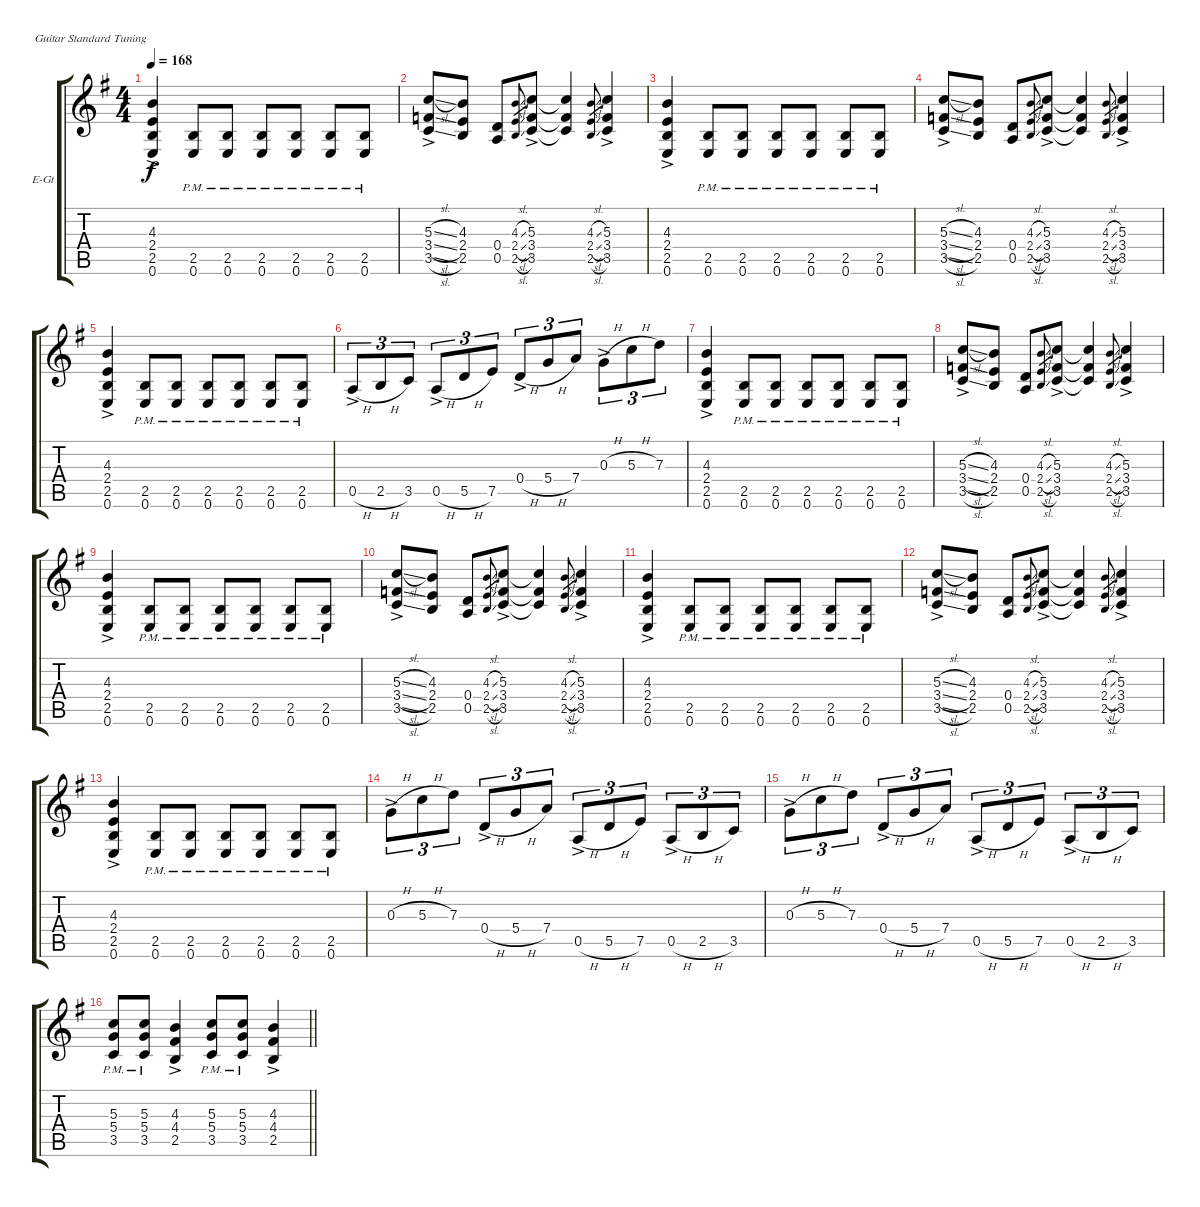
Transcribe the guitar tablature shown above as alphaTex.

\bracketExtendMode groupsimilarinstruments
\firstSystemTrackNameOrientation horizontal
\otherSystemsTrackNameOrientation horizontal
\track ("Guitar 1" "E-Gt") {instrument electricguitarclean}
\staff {score tabs}
\tuning (E4 B3 G3 D3 A2 E2)
\ts (4 4)
\tempo 168
\clef g2
\scale
1.07818
\ks g
(2.4 2.5 0.6 4.3{ac}).4{dy f} (2.5{pm} 0.6{pm}).8 (2.5{pm} 0.6{pm}).8 (2.5{pm} 0.6{pm}).8 (2.5{pm} 0.6{pm}).8 (2.5{pm} 0.6{pm}).8 (2.5{pm} 0.6{pm}).8 |
\scale
0.921816 (3.4{sl ac} 3.5{sl ac} 5.3{sl ac}).8 (2.4 2.5 4.3).8 (0.5 0.4).8 (2.4{sl} 2.5{sl} 4.3{sl}).8{gr} (3.4{ac} 3.5{ac} 5.3{ac}).8 (3.4{t} 3.5{t} 5.3{t}).4 (2.4{sl} 2.5{sl} 4.3{sl}).8{gr} (3.4{ac} 3.5{ac} 5.3{ac}).4 |
\scale
1.07818 (2.4 2.5 0.6 4.3{ac}).4 (2.5{pm} 0.6{pm}).8 (2.5{pm} 0.6{pm}).8 (2.5{pm} 0.6{pm}).8 (2.5{pm} 0.6{pm}).8 (2.5{pm} 0.6{pm}).8 (2.5{pm} 0.6{pm}).8 |
\scale
0.921816 (3.4{sl ac} 3.5{sl ac} 5.3{sl ac}).8 (2.4 2.5 4.3).8 (0.5 0.4).8 (2.4{sl} 2.5{sl} 4.3{sl}).8{gr} (3.4{ac} 3.5{ac} 5.3{ac}).8 (3.4{t} 3.5{t} 5.3{t}).4 (2.4{sl} 2.5{sl} 4.3{sl}).8{gr} (3.4{ac} 3.5{ac} 5.3{ac}).4 |
\scale
1.07818 (2.4 2.5 0.6 4.3{ac}).4 (2.5{pm} 0.6{pm}).8 (2.5{pm} 0.6{pm}).8 (2.5{pm} 0.6{pm}).8 (2.5{pm} 0.6{pm}).8 (2.5{pm} 0.6{pm}).8 (2.5{pm} 0.6{pm}).8 |
\scale
0.921816 0.5{h ac}.8{tu (3 2)} 2.5{h}.8{tu (3 2)} 3.5.8{tu (3 2)} 0.5{h ac}.8{tu (3 2)} 5.5{h}.8{tu (3 2)} 7.5.8{tu (3 2)} 0.4{h ac}.8{tu (3 2)} 5.4{h}.8{tu (3 2)} 7.4.8{tu (3 2)} 0.3{h ac}.8{tu (3 2)} 5.3{h}.8{tu (3 2)} 7.3.8{tu (3 2)} |
\scale
1.07818 (2.4 2.5 0.6 4.3{ac}).4 (2.5{pm} 0.6{pm}).8 (2.5{pm} 0.6{pm}).8 (2.5{pm} 0.6{pm}).8 (2.5{pm} 0.6{pm}).8 (2.5{pm} 0.6{pm}).8 (2.5{pm} 0.6{pm}).8 |
\scale
0.921816 (3.4{sl ac} 3.5{sl ac} 5.3{sl ac}).8 (2.4 2.5 4.3).8 (0.5 0.4).8 (2.4{sl} 2.5{sl} 4.3{sl}).8{gr} (3.4{ac} 3.5{ac} 5.3{ac}).8 (3.4{t} 3.5{t} 5.3{t}).4 (2.4{sl} 2.5{sl} 4.3{sl}).8{gr} (3.4{ac} 3.5{ac} 5.3{ac}).4 |
\scale
1.07818 (2.4 2.5 0.6 4.3{ac}).4 (2.5{pm} 0.6{pm}).8 (2.5{pm} 0.6{pm}).8 (2.5{pm} 0.6{pm}).8 (2.5{pm} 0.6{pm}).8 (2.5{pm} 0.6{pm}).8 (2.5{pm} 0.6{pm}).8 |
\scale
0.921816 (3.4{sl ac} 3.5{sl ac} 5.3{sl ac}).8 (2.4 2.5 4.3).8 (0.5 0.4).8 (2.4{sl} 2.5{sl} 4.3{sl}).8{gr} (3.4{ac} 3.5{ac} 5.3{ac}).8 (3.4{t} 3.5{t} 5.3{t}).4 (2.4{sl} 2.5{sl} 4.3{sl}).8{gr} (3.4{ac} 3.5{ac} 5.3{ac}).4 |
\scale
1.07818 (2.4 2.5 0.6 4.3{ac}).4 (2.5{pm} 0.6{pm}).8 (2.5{pm} 0.6{pm}).8 (2.5{pm} 0.6{pm}).8 (2.5{pm} 0.6{pm}).8 (2.5{pm} 0.6{pm}).8 (2.5{pm} 0.6{pm}).8 |
\scale
0.921816 (3.4{sl ac} 3.5{sl ac} 5.3{sl ac}).8 (2.4 2.5 4.3).8 (0.5 0.4).8 (2.4{sl} 2.5{sl} 4.3{sl}).8{gr} (3.4{ac} 3.5{ac} 5.3{ac}).8 (3.4{t} 3.5{t} 5.3{t}).4 (2.4{sl} 2.5{sl} 4.3{sl}).8{gr} (3.4{ac} 3.5{ac} 5.3{ac}).4 |
\scale
1.07818 (2.4 2.5 0.6 4.3{ac}).4 (2.5{pm} 0.6{pm}).8 (2.5{pm} 0.6{pm}).8 (2.5{pm} 0.6{pm}).8 (2.5{pm} 0.6{pm}).8 (2.5{pm} 0.6{pm}).8 (2.5{pm} 0.6{pm}).8 |
\scale
0.921816 0.3{h ac}.8{tu (3 2)} 5.3{h}.8{tu (3 2)} 7.3.8{tu (3 2)} 0.4{h ac}.8{tu (3 2)} 5.4{h}.8{tu (3 2)} 7.4.8{tu (3 2)} 0.5{h ac}.8{tu (3 2)} 5.5{h}.8{tu (3 2)} 7.5.8{tu (3 2)} 0.5{h ac}.8{tu (3 2)} 2.5{h}.8{tu (3 2)} 3.5.8{tu (3 2)} |
\scale
1.07818 0.3{h ac}.8{tu (3 2)} 5.3{h}.8{tu (3 2)} 7.3.8{tu (3 2)} 0.4{h ac}.8{tu (3 2)} 5.4{h}.8{tu (3 2)} 7.4.8{tu (3 2)} 0.5{h ac}.8{tu (3 2)} 5.5{h}.8{tu (3 2)} 7.5.8{tu (3 2)} 0.5{h ac}.8{tu (3 2)} 2.5{h}.8{tu (3 2)} 3.5.8{tu (3 2)} |
\scale
0.921816
\barLineRight lightlight
(3.5{pm} 5.4{pm} 5.3{pm}).8 (3.5{pm} 5.3{pm} 5.4{pm}).8 (2.5{ac} 4.4{ac} 4.3{ac}).4 (3.5{pm} 5.4{pm} 5.3{pm}).8 (3.5{pm} 5.3{pm} 5.4{pm}).8 (2.5{ac} 4.4{ac} 4.3{ac}).4
